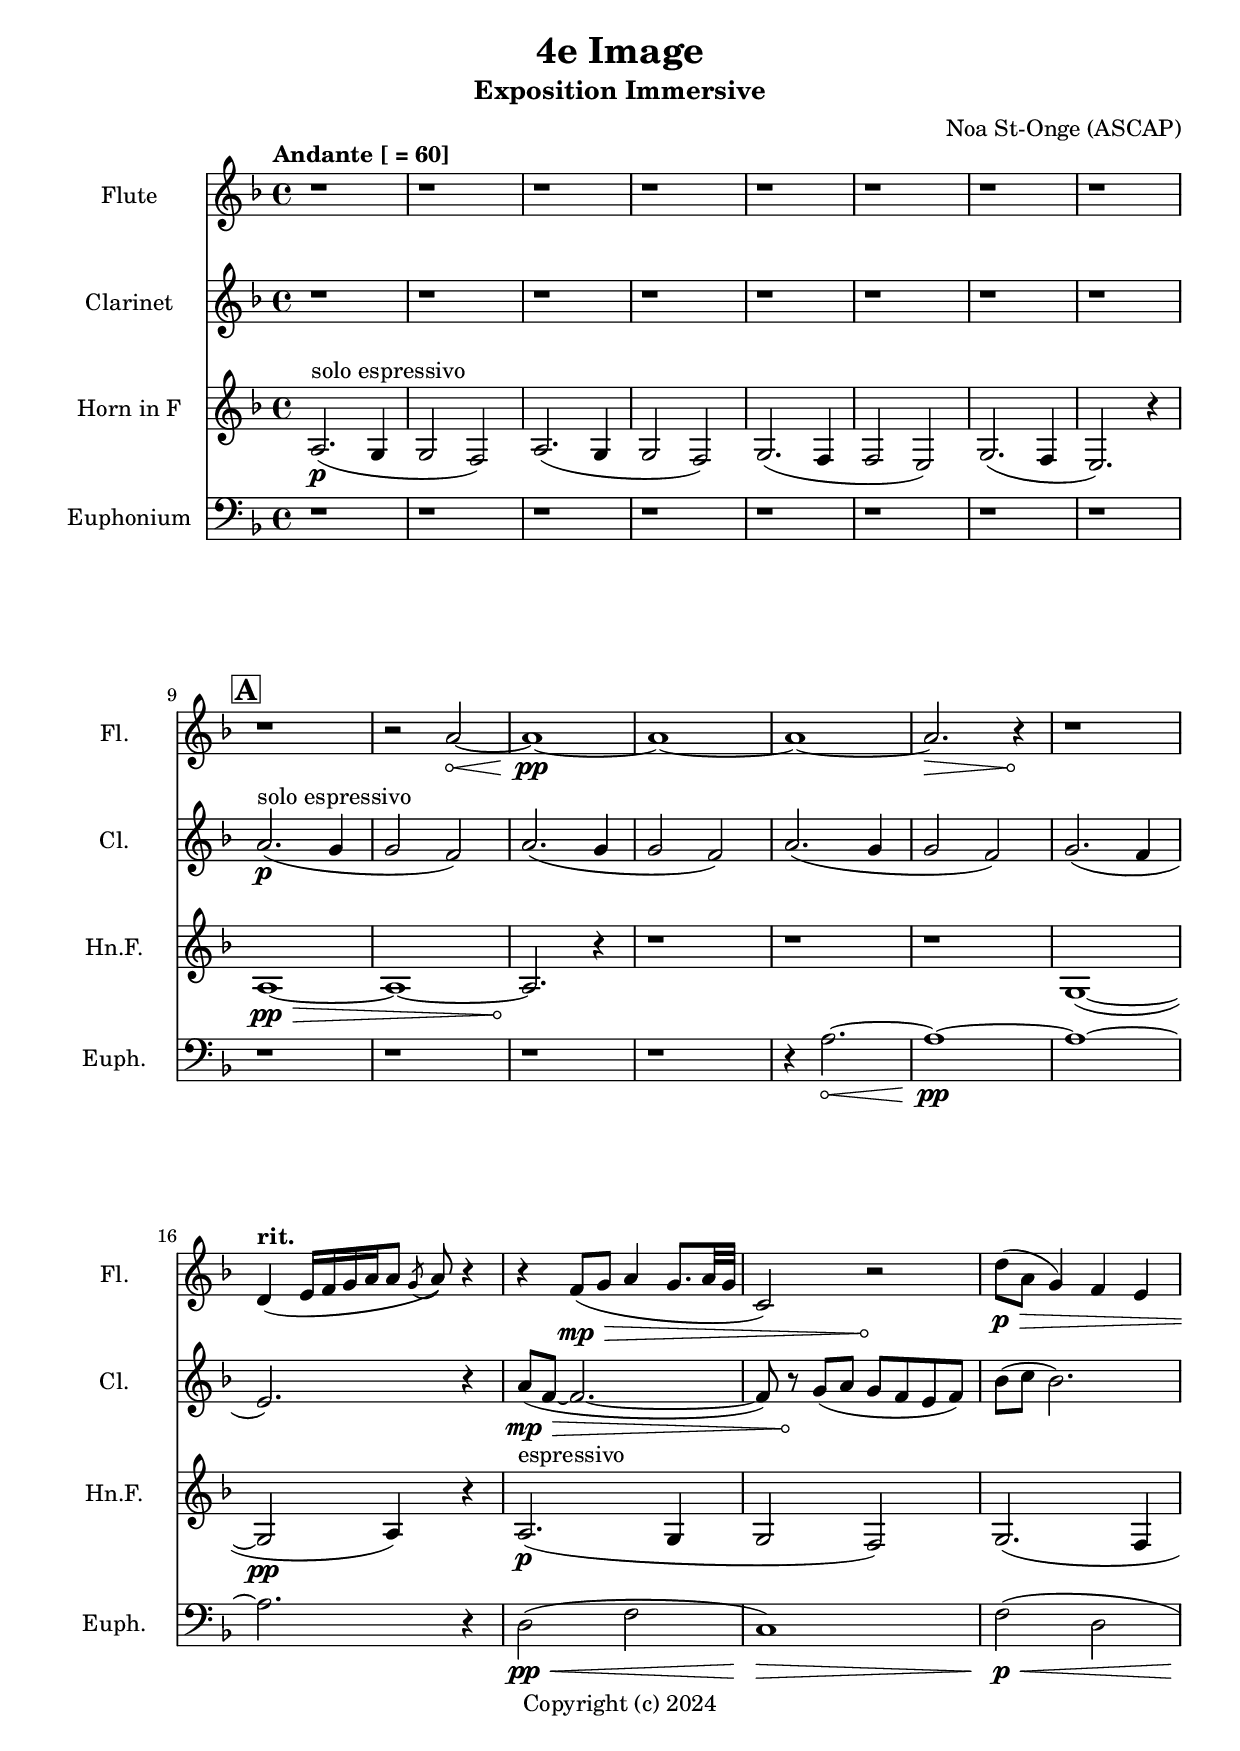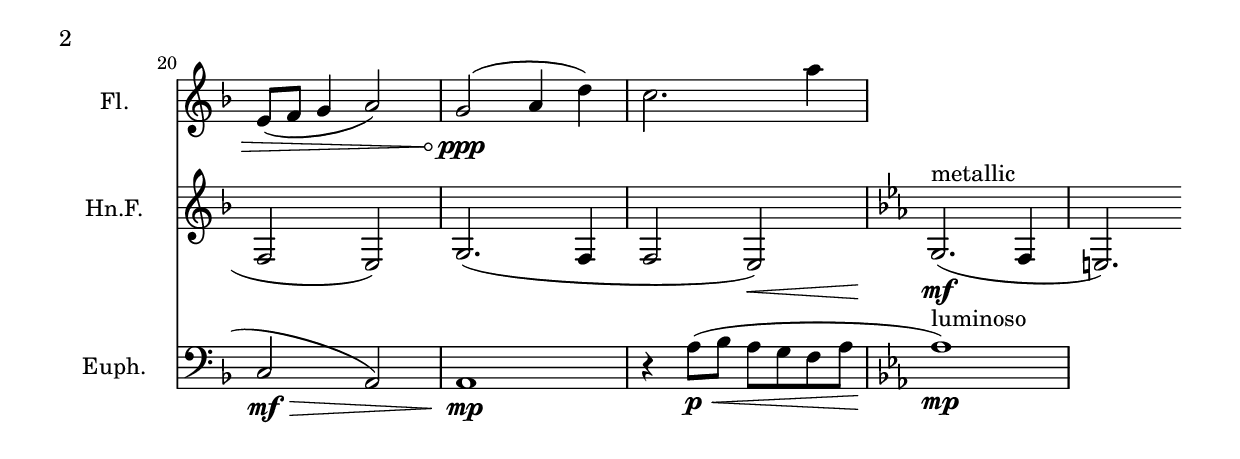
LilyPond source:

\version "2.24.2"

\header {
  title = "4e Image"
  subtitle = "Exposition Immersive"
  composer = "Noa St-Onge (ASCAP)"
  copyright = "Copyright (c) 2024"
  % Remove default LilyPond tagline
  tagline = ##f
}

global = {
  \time 4/4
  \tempo "Andante [ = 60]"
  \key f \major
  
   \set Score.rehearsalMarkFormatter = #format-mark-box-alphabet
}

flute = \relative c'' {
  \global
  % Music follows here.
   \repeat unfold 9 {r1} r2
   \override Hairpin.circled-tip = ##t
    a2\< ~ a1\!\pp ~ a1 ~ a1 ~ a2.\> r4\! r1
     
  \tempo \markup { "rit. " } d,4 (e16 [f16 g16 a16 a8] \acciaccatura g8 a8) r4
  
  r4 f8(\mp\> g8 a4 g8. a32 g32 c,2) r2\!
  
  d'8(\p\> a8 g4) f4 e4
  e8( f8 g4 a2)
  \once \override Hairpin.circled-tip = ##f
  g2(\!\ppp a4 d4)
  c2. a'4
  
   
}

clarinet = \relative c'' {
  \global
  \transposition bes
  % Music follows here.
  
  \repeat unfold 8 {r1}
  \mark \default
  a2.\p^"solo espressivo"( g4 g2 f2)
  a2.( g4 g2 f2)
  a2.( g4 g2 f2) 
  g2.( f4 \break e2.) r4

  \override Hairpin.circled-tip = ##t
  a8(\mp\> f8 ~ f2. ~ f8) r8\!
  g8( a g f e f) bes( c bes2.)
}

hornF = \relative c' {
  \global
  \transposition f
  
  a2.\p^"solo espressivo"( g4 g2 f2)
  a2.( g4 g2 f2)
  g2.( f4 f2 e2)
  g2.( f4 e2.) r4 \break
  
  
  \once \override Hairpin.circled-tip = ##t
  a1\>\pp ~ a1 ~ a2.\!
  
  r4 \repeat unfold 3 {r1}
  
  g1( ~ g2\pp a4) r4
  
  a2.\p^"espressivo"( g4 g2 f2)
  g2. (f4 f2 e2)
  g2. (f4 f2 e2\<)
  
  \key ees \major
  g2.\!\mf^"metallic"( f4 e2.)
  
}

euphonium = \relative c {
  \global
  
  \repeat unfold 12 {r1} r4
  
  \once \override Hairpin.circled-tip = ##t
  a'2.\< ~ a1\!\pp ~ a1 ~ a2. r4
  
  d,2\pp\<( f2 c1\!)\>
  f2\!\p\<( d2 c2\!\mf\> a2) a1\!\mp
  
  r4 a'8(\<\p bes a g f a 
  \key ees \major 
  aes1\!\mp^"luminoso")
}

flutePart = \new Staff \with {
  instrumentName = "Flute"
  shortInstrumentName = "Fl."
  midiInstrument = "flute"
} \flute

clarinetPart = \new Staff \with {
  instrumentName = "Clarinet"
  shortInstrumentName = "Cl."
  midiInstrument = "clarinet"
} \clarinet

hornFPart = \new Staff \with {
  instrumentName = "Horn in F"
  shortInstrumentName = "Hn.F."
  midiInstrument = "french horn"
} \hornF

euphoniumPart = \new Staff \with {
  instrumentName = "Euphonium"
  shortInstrumentName = "Euph."
  midiInstrument = "trombone"
} { \clef bass \euphonium }

\score {
  <<
    \flutePart
    \transpose c c \clarinetPart
    \transpose c c \hornFPart
    \euphoniumPart
  >>
      \layout {
      indent = 25
      short-indent = 20
    }
  \midi {
    \tempo 4=60
  }
}
